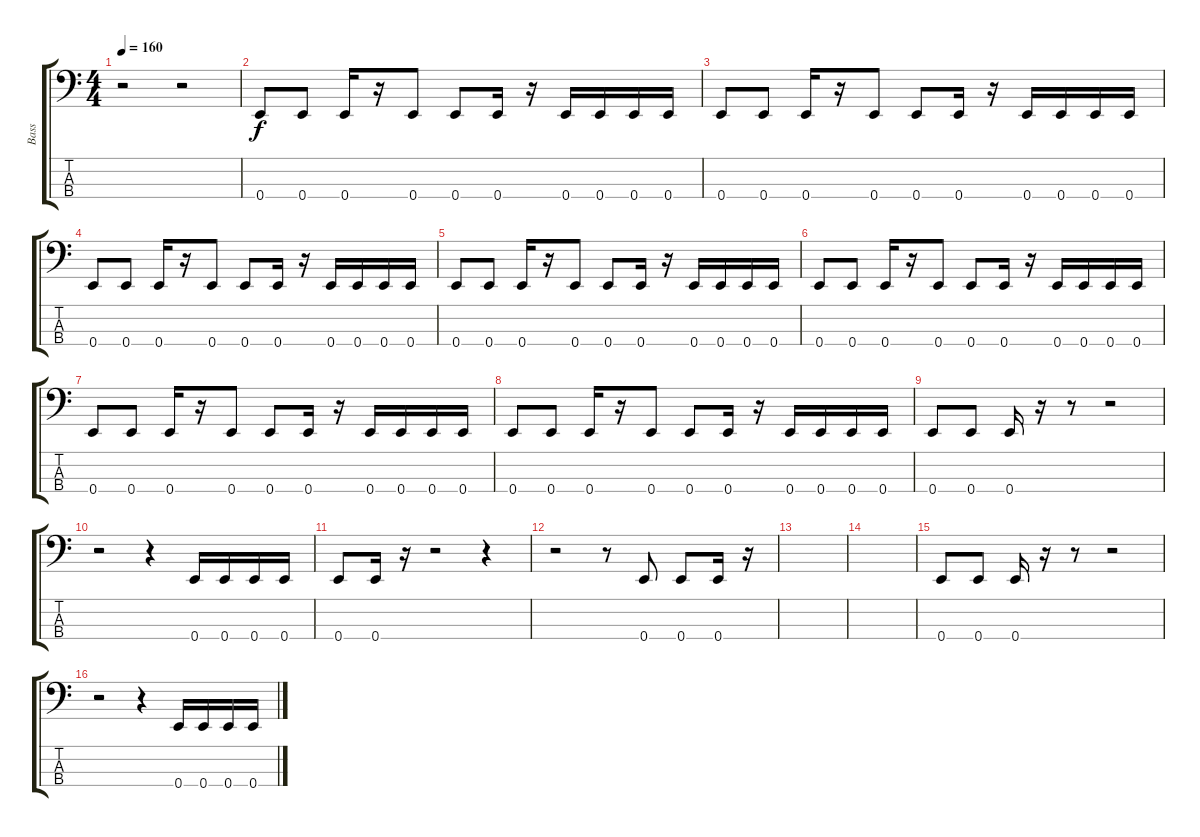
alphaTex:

\track ("Bass" "Bass") {instrument electricbasspick}
\staff {score tabs}
\tuning (G2 D2 A1 E1) {hide}
\ts (4 4)
\tempo 160
\clef f4
\ks c
r.2{dy f volume 6} r.2 |
0.4.8{volume 10} 0.4.8 0.4.16 r.16 0.4.8 0.4.8 0.4.16 r.16 0.4.16 0.4.16 0.4.16 0.4.16 |
0.4.8{volume 13} 0.4.8 0.4.16 r.16 0.4.8 0.4.8 0.4.16 r.16 0.4.16 0.4.16 0.4.16 0.4.16 |
0.4.8{volume 13} 0.4.8 0.4.16 r.16 0.4.8 0.4.8 0.4.16 r.16 0.4.16 0.4.16 0.4.16 0.4.16 |
0.4.8{volume 13} 0.4.8 0.4.16 r.16 0.4.8 0.4.8 0.4.16 r.16 0.4.16 0.4.16 0.4.16 0.4.16 |
0.4.8{volume 13} 0.4.8 0.4.16 r.16 0.4.8 0.4.8 0.4.16 r.16 0.4.16 0.4.16 0.4.16 0.4.16 |
0.4.8 0.4.8 0.4.16 r.16 0.4.8 0.4.8 0.4.16 r.16 0.4.16 0.4.16 0.4.16 0.4.16 |
0.4.8 0.4.8 0.4.16 r.16 0.4.8 0.4.8 0.4.16 r.16 0.4.16 0.4.16 0.4.16 0.4.16 |
0.4.8 0.4.8 0.4.16 r.16 r.8 r.2 |
r.2 r.4 0.4.16 0.4.16 0.4.16 0.4.16 |
0.4.8 0.4.16 r.16 r.2 r.4 |
r.2 r.8 0.4.8 0.4.8 0.4.16 r.16 |
|
|
0.4.8 0.4.8 0.4.16 r.16 r.8 r.2 |
r.2 r.4 0.4.16 0.4.16 0.4.16 0.4.16
